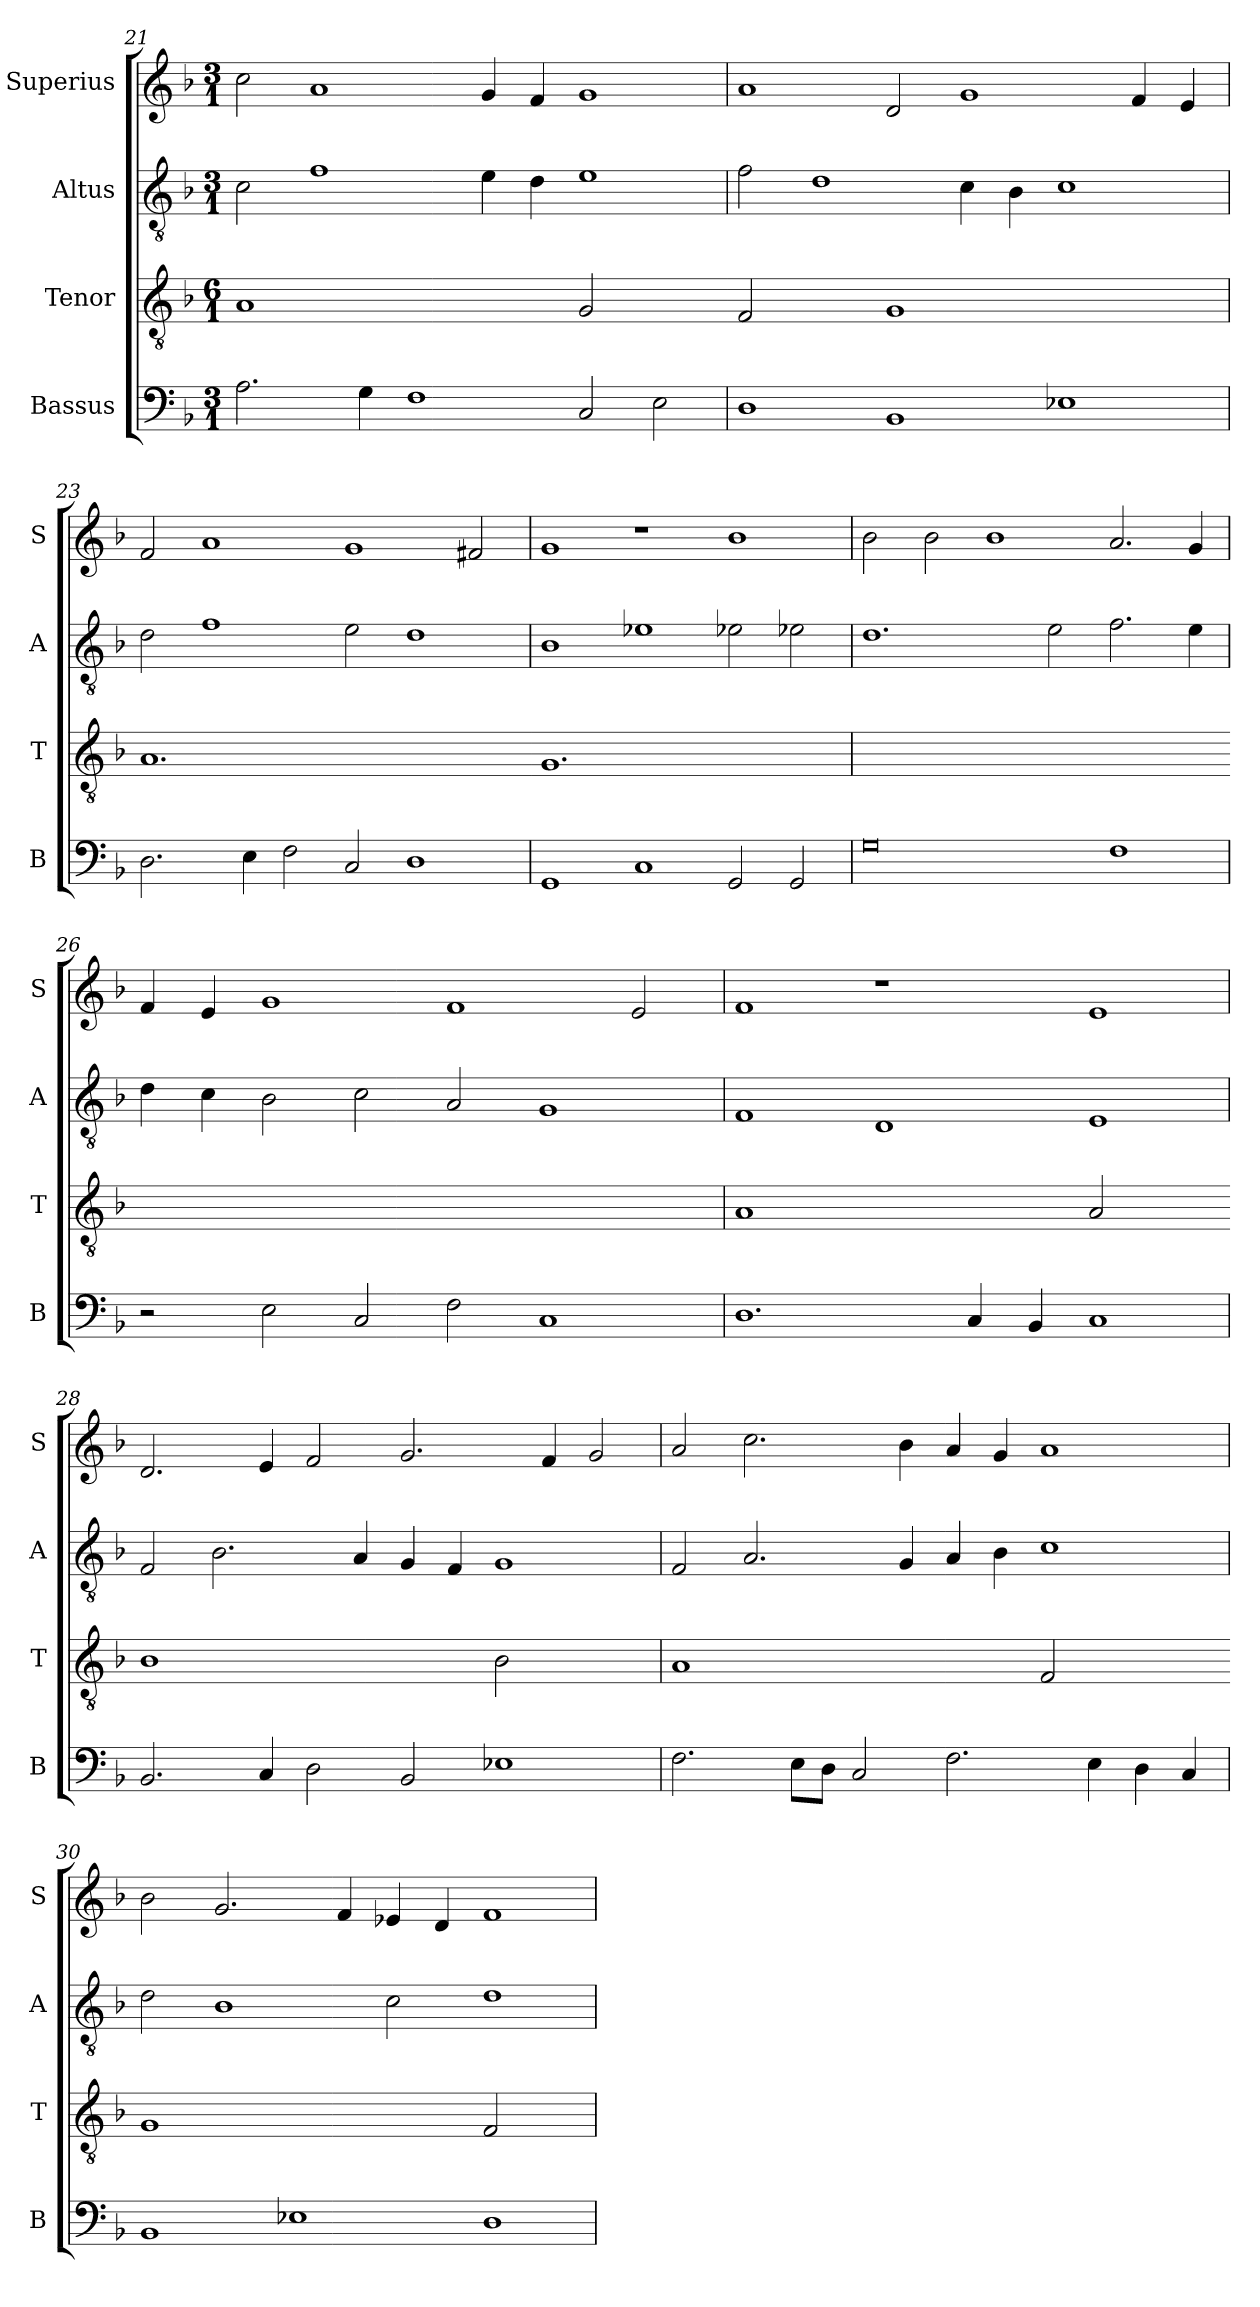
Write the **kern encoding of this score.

**kern	**kern	**kern	**kern
*part4	*part3	*part2	*part1
*staff4	*staff3	*staff2	*staff1
*I"Bassus	*I"Tenor	*I"Altus	*I"Superius
*I'B	*I'T	*I'A	*I'S
*clefF4	*clefGv2	*clefGv2	*clefG2
*k[b-]	*k[b-]	*k[b-]	*k[b-]
*M3/1	*M6/1	*M3/1	*M3/1
=21	=21	=21	=21
!	!LO:N:vis=1	!	!
2.A\	0A	2c\	2cc\
.	.	1f	1a
4G\	.	.	.
1F	.	.	.
.	.	4e\	4g/
.	.	4d\	4f/
!	!LO:N:vis=2	!	!
2C/	1G	1e	1g
2E\	.	.	.
=22	=22-	=22	=22
!	!LO:N:vis=2	!	!
1D	1F	2f\	1a
.	.	1d	.
!	!LO:N:vis=1	!	!
1BB-	0G	.	2d/
.	.	4c\	1g
.	.	4B-\	.
1E-X	.	1c	.
.	.	.	4f/
.	.	.	4e/
=23	=23	=23	=23
!	!LO:N:vis=1.	!	!
2.D\	0.A	2d\	2f/
.	.	1f	1a
4E\	.	.	.
2F\	.	.	.
2C/	.	2e\	1g
1D	.	1d	.
.	.	.	2f#X/
=24	=24-	=24	=24
!	!LO:N:vis=1.	!	!
1GG	0.G	1B-	1g
1C	.	1e-X	1r
2GG/	.	2e-X\	1b-
2GG/	.	2e-X\	.
=25	=25	=25	=25
!	!LO:N:vis=1.	!	!
0G	0.r	1.d	2b-\
.	.	.	2b-\
.	.	.	1b-
.	.	2e\	.
1F	.	2.f\	2.a/
.	.	4e\	4g/
=26	=26-	=26	=26
!	!LO:N:vis=1.	!	!
2r	0.ryy	4d\	4f/
.	.	4c\	4e/
2E\	.	2B-\	1g
2C/	.	2c\	.
2F\	.	2A/	1f
1C	.	1G	.
.	.	.	2e/
=27	=27	=27	=27
!	!LO:N:vis=1	!	!
1.D	0A	1F	1f
.	.	1D	1r
4C/	.	.	.
4BB-/	.	.	.
!	!LO:N:vis=2	!	!
1C	1A	1E	1e
=28	=28-	=28	=28
!	!LO:N:vis=1	!	!
2.BB-/	0B-	2F/	2.d/
.	.	2.B-\	.
4C/	.	.	4e/
2D\	.	.	2f/
.	.	4A/	.
2BB-/	.	4G/	2.g/
.	.	4F/	.
!	!LO:N:vis=2	!	!
1E-X	1B-	1G	.
.	.	.	4f/
.	.	.	2g/
=29	=29	=29	=29
!	!LO:N:vis=1	!	!
2.F\	0A	2F/	2a/
.	.	2.A/	2.cc\
8E\L	.	.	.
8D\J	.	.	.
2C/	.	.	.
.	.	4G/	4b-\
2.F\	.	4A/	4a/
.	.	4B-\	4g/
!	!LO:N:vis=2	!	!
.	1F	1c	1a
4E\	.	.	.
4D\	.	.	.
4C/	.	.	.
=30	=30-	=30	=30
!	!LO:N:vis=1	!	!
1BB-	0G	2d\	2b-\
.	.	1B-	2.g/
1E-X	.	.	.
.	.	.	4f/
.	.	2c\	4e-X/
.	.	.	4d/
!	!LO:N:vis=2	!	!
1D	1F	1d	1f
=	=	=	=
*-	*-	*-	*-
